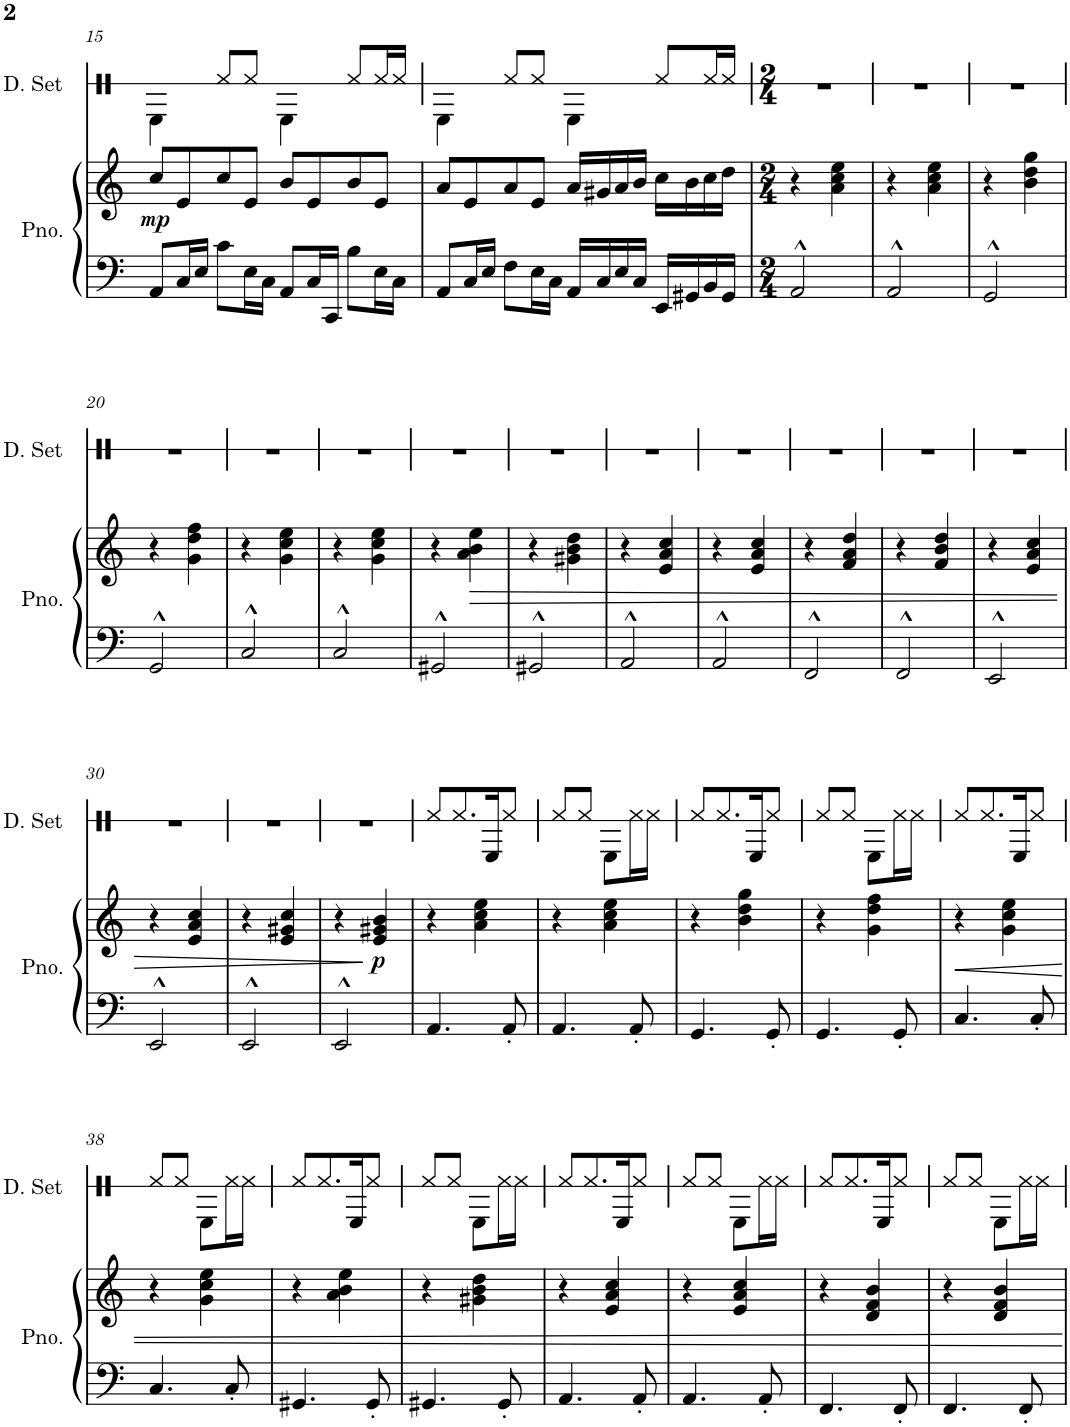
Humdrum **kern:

**kern	**kern	**dynam	**kern
*part2	*part2	*part2	*part1
*staff3	*staff2	*staff2/3	*staff1
*I"Piano	*	*	*I"Drumset
*I'Pno.	*	*	*I'D. Set
!!LO:PB:g=z
*clefF4	*clefG2	*	*clefX
*k[]	*k[]	*	*k[]
*M4/4	*M4/4	*	*M4/4
=15	=15	=15	=15
!	!	!LO:DY:b	!
8AA/L	8cc/L	mp	4RE\
16C/L	8e/	.	.
16E/JJ	.	.	.
8c\L	8cc/	.	8Rf/L
16E\L	8e/J	.	8Rf/J
16C\JJ	.	.	.
8AA/L	8b/L	.	4RE\
16C/L	8e/	.	.
16CC/JJ	.	.	.
8B\L	8b/	.	8Rf/L
16E\L	8e/J	.	16Rf/L
16C\JJ	.	.	16Rf/JJ
=16	=16	=16	=16
8AA/L	8a/L	.	4RE\
16C/L	8e/	.	.
16E/JJ	.	.	.
8F\L	8a/	.	8Rf/L
16E\L	8e/J	.	8Rf/J
16C\JJ	.	.	.
16AA/LL	16a/LL	.	4RE\
16C/	16g#X/	.	.
16E/	16a/	.	.
16C/JJ	16b/JJ	.	.
16EE/LL	16cc\LL	.	8Rf/L
16GG#X/	16b\	.	.
16BB/	16cc\	.	16Rf/L
16GG#/JJ	16dd\JJ	.	16Rf/JJ
=17	=17	=17	=17
*M2/4	*M2/4	*	*M2/4
2AA^^/	4r	.	2r
.	4a\ 4cc\ 4ee\	.	.
=18	=18	=18	=18
2AA^^/	4r	.	2r
.	4a\ 4cc\ 4ee\	.	.
=19	=19	=19	=19
2GG^^/	4r	.	2r
.	4b\ 4dd\ 4gg\	.	.
!!LO:LB:g=z
=20	=20	=20	=20
2GG^^/	4r	.	2r
.	4g\ 4dd\ 4ff\	.	.
=21	=21	=21	=21
2C^^/	4r	.	2r
.	4g\ 4cc\ 4ee\	.	.
=22	=22	=22	=22
2C^^/	4r	.	2r
.	4g\ 4cc\ 4ee\	.	.
=23	=23	=23	=23
2GG#X^^/	4r	.	2r
!	!	!LO:HP:b	!
.	4a\ 4b\ 4ee\	>	.
=24	=24	=24	=24
2GG#X^^/	4r	.	2r
.	4g#X\ 4b\ 4dd\	.	.
=25	=25	=25	=25
2AA^^/	4r	.	2r
.	4e/ 4a/ 4cc/	.	.
=26	=26	=26	=26
2AA^^/	4r	.	2r
.	4e/ 4a/ 4cc/	.	.
=27	=27	=27	=27
2FF^^/	4r	.	2r
.	4f/ 4a/ 4dd/	.	.
=28	=28	=28	=28
2FF^^/	4r	.	2r
.	4f/ 4b/ 4dd/	.	.
=29	=29	=29	=29
2EE^^/	4r	.	2r
.	4e/ 4a/ 4cc/	.	.
!!LO:LB:g=z
=30	=30	=30	=30
2EE^^/	4r	.	2r
.	4e/ 4a/ 4cc/	.	.
=31	=31	=31	=31
2EE^^/	4r	.	2r
.	4e/ 4g#X/ 4cc/	.	.
=32	=32	=32	=32
2EE^^/	4r	.	2r
!	!	!LO:DY:n=1:b	!
.	4e/ 4g#X/ 4b/	] p	.
=33	=33	=33	=33
4.AA/	4r	.	8Rf/L
.	.	.	8.Rf/
.	4a\ 4cc\ 4ee\	.	.
.	.	.	16RE/K
8AA'/	.	.	8Rf/J
=34	=34	=34	=34
4.AA/	4r	.	8Rf/L
.	.	.	8Rf/J
.	4a\ 4cc\ 4ee\	.	8RE\L
8AA'/	.	.	16Rf\L
.	.	.	16Rf\JJ
=35	=35	=35	=35
4.GG/	4r	.	8Rf/L
.	.	.	8.Rf/
.	4b\ 4dd\ 4gg\	.	.
.	.	.	16RE/K
8GG'/	.	.	8Rf/J
=36	=36	=36	=36
4.GG/	4r	.	8Rf/L
.	.	.	8Rf/J
.	4g\ 4dd\ 4ff\	.	8RE\L
8GG'/	.	.	16Rf\L
.	.	.	16Rf\JJ
=37	=37	=37	=37
4.C/	4r	.	8Rf/L
.	.	.	8.Rf/
.	4g\ 4cc\ 4ee\	.	.
.	.	.	16RE/K
8C'/	.	.	8Rf/J
!!LO:LB:g=z
=38	=38	=38	=38
4.C/	4r	.	8Rf/L
.	.	.	8Rf/J
.	4g\ 4cc\ 4ee\	.	8RE\L
8C'/	.	.	16Rf\L
.	.	.	16Rf\JJ
=39	=39	=39	=39
4.GG#X/	4r	.	8Rf/L
.	.	.	8.Rf/
.	4a\ 4b\ 4ee\	.	.
.	.	.	16RE/K
8GG#'/	.	.	8Rf/J
=40	=40	=40	=40
4.GG#X/	4r	.	8Rf/L
.	.	.	8Rf/J
.	4g#X\ 4b\ 4dd\	.	8RE\L
8GG#'/	.	.	16Rf\L
.	.	.	16Rf\JJ
=41	=41	=41	=41
4.AA/	4r	.	8Rf/L
.	.	.	8.Rf/
.	4e/ 4a/ 4cc/	.	.
.	.	.	16RE/K
8AA'/	.	.	8Rf/J
=42	=42	=42	=42
4.AA/	4r	.	8Rf/L
.	.	.	8Rf/J
.	4e/ 4a/ 4cc/	.	8RE\L
8AA'/	.	.	16Rf\L
.	.	.	16Rf\JJ
=43	=43	=43	=43
4.FF/	4r	.	8Rf/L
.	.	.	8.Rf/
.	4d/ 4f/ 4b/	.	.
.	.	.	16RE/K
8FF'/	.	.	8Rf/J
=44	=44	=44	=44
4.FF/	4r	.	8Rf/L
.	.	.	8Rf/J
.	4d/ 4f/ 4b/	.	8RE\L
8FF'/	.	.	16Rf\L
.	.	.	16Rf\JJ
=	=	=	=
*-	*-	*-	*-
